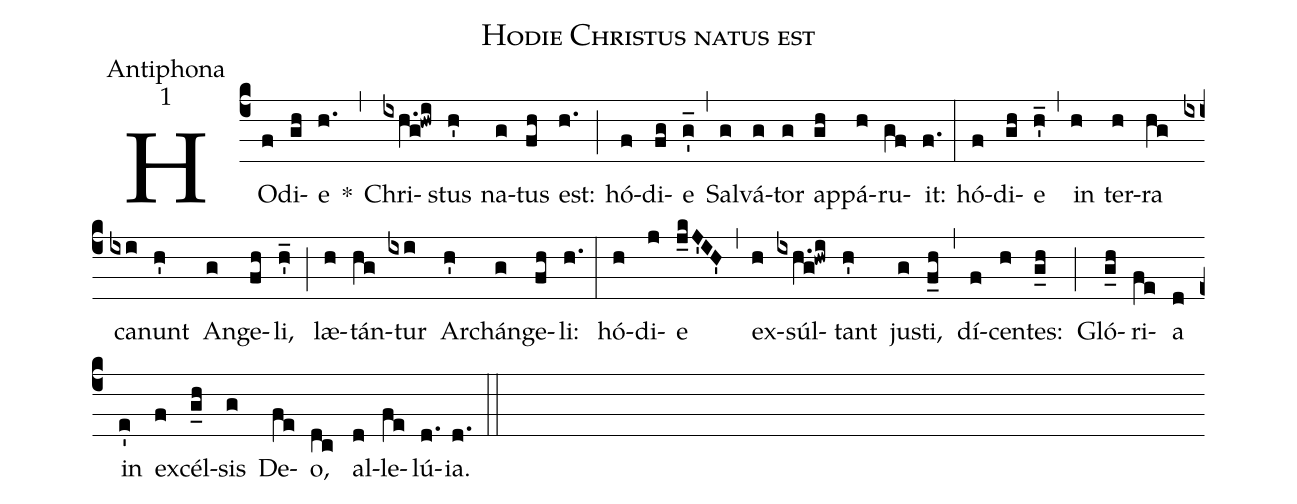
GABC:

name:Hodie Christus natus est;
office-part:Antiphona;
mode:1;
%%
(c4) HO(f)di(gh)e(h.) *(,) Chri(ixh.g!hwi)stus(h') na(g)tus(fh) est:(h.) (;) hó(f)di(fg)e(g'_) (,) Sal(g)vá(g)tor(g) ap(gh)pá(h)ru(gf)it:(f.) (:) hó(f)di(gh)e(h'_) (,) in(h) ter(h)ra(hg) ca(ixi)nunt(h') An(g)ge(fh)li,(h'_) (;) læ(h)tán(hg)tur(ixi) Ar(h')chán(g)ge(fh)li:(h.) (:) hó(h)di(j)e(j_kJ'IH') (,) ex(h)súl(ixh.g!hwi)tant(h') ju(g)sti,(f_h) (,) dí(f)cen(h)tes:(g_h) (;) Gló(g_h)ri(fe)a(d) in(e') ex(f)cél(g_h)sis(g) De(fe)o,(dc) al(d)le(fe)lú(d.)ia.(d.) (::)
